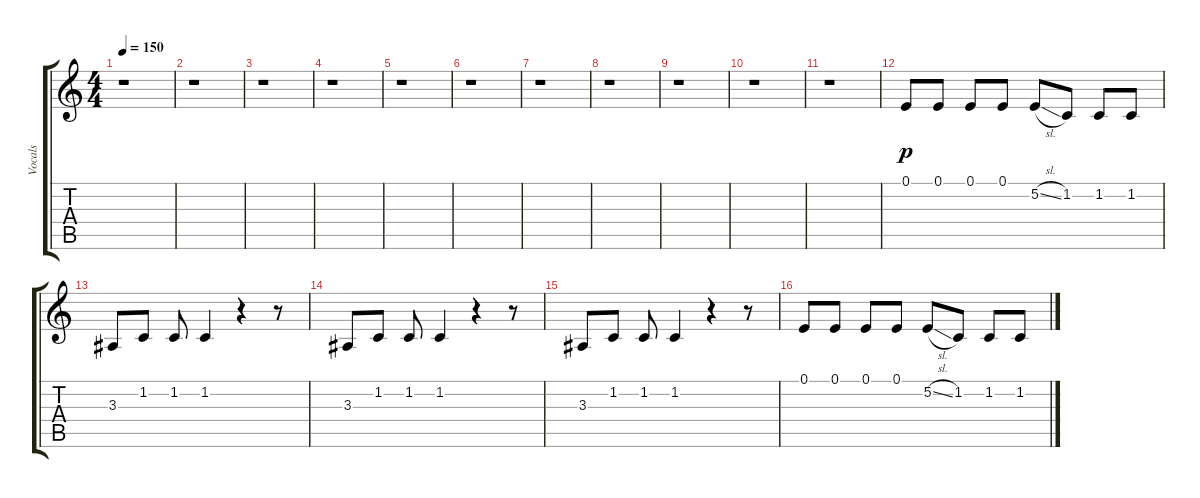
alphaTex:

\track ("Vocals" "Vocals") {instrument lead5charang}
\staff {score tabs}
\tuning (E4 B3 G3 D3 A2 E2) {hide}
\ts (4 4)
\tempo 150
\clef g2
\ks c
r.1{dy f} |
r.1 |
r.1 |
r.1 |
r.1 |
r.1 |
r.1 |
r.1 |
r.1 |
r.1 |
r.1 |
0.1.8{dy p} 0.1.8 0.1.8 0.1.8 5.2{sl}.8 1.2.8 1.2.8 1.2.8 |
3.3.8 1.2.8 1.2.8 1.2.4 r.4 r.8 |
3.3.8 1.2.8 1.2.8 1.2.4 r.4 r.8 |
3.3.8 1.2.8 1.2.8 1.2.4 r.4 r.8 |
0.1.8 0.1.8 0.1.8 0.1.8 5.2{sl}.8 1.2.8 1.2.8 1.2.8
